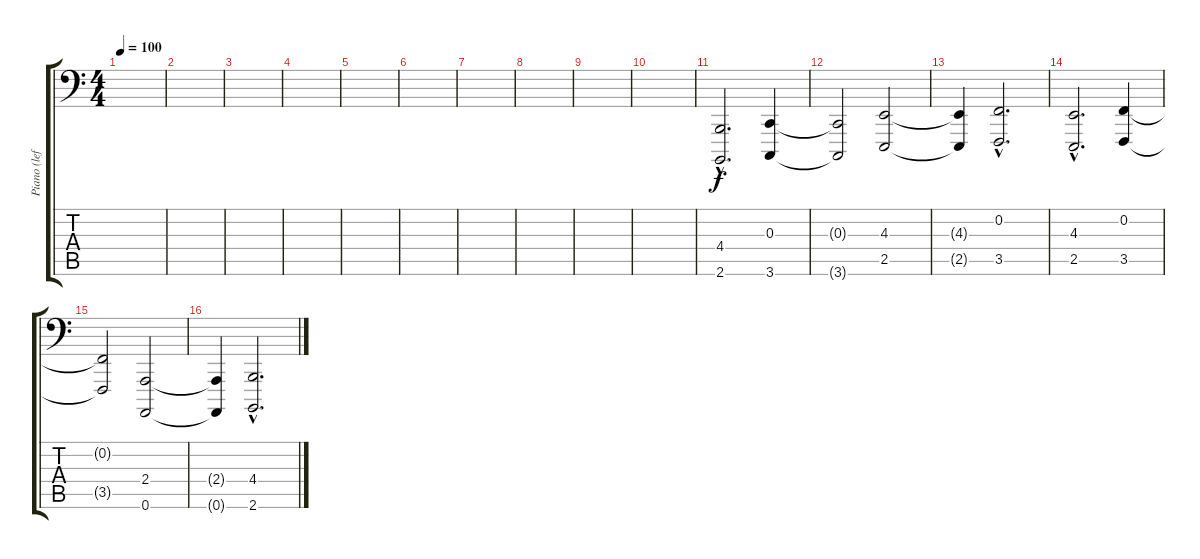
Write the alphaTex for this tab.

\track ("Piano (left hand)" "Piano (lef") {instrument acousticgrandpiano}
\staff {score tabs}
\tuning (Bb2 F2 C2 G1 D1 A0) {hide}
\ts (4 4)
\tempo 100
\clef f4
\ks c
|
|
|
|
|
|
|
|
|
|
(4.4{hac} 2.6{hac}).2{d} (0.3 3.6).4 |
(0.3{t} 3.6{t}).2 (4.3 2.5).2 |
(4.3{t} 2.5{t}).4 (0.2{hac} 3.5{hac}).2{d} |
(4.3{hac} 2.5{hac}).2{d} (0.2 3.5).4 |
(0.2{t} 3.5{t}).2 (2.4 0.6).2 |
(2.4{t} 0.6{t}).4 (4.4{hac} 2.6{hac}).2{d}
